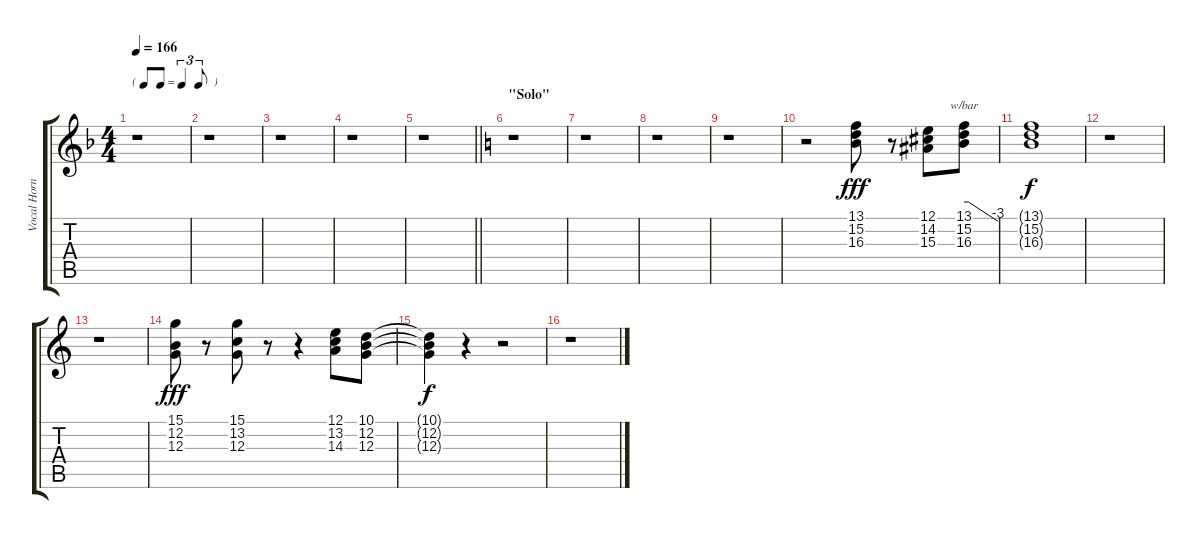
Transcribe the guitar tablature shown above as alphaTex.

\track ("Vocal Horns" "Vocal Horn") {instrument voiceoohs}
\staff {score tabs}
\tuning (E4 B3 G3 D3 A2 E2) {hide}
\ts (4 4)
\tf triplet8th
\tempo 166
\clef g2
\ks f
r.1{dy fff} |
r.1 |
r.1 |
r.1 |
\barLineRight lightlight
r.1 |
\section ("" "\"Solo\"")
\ks c
r.1 |
r.1 |
r.1 |
r.1 |
r.2 (13.1 15.2 16.3).8 r.8 (12.1 14.2 15.3).8 (13.1 15.2 16.3).8{tbe (custom default 0 0 8 0 60 -12)} |
(13.1{t} 15.2{t} 16.3{t}).1{dy f} |
r.1 |
r.1 |
(15.1 12.2 12.3).8{dy fff} r.8 (15.1 13.2 12.3).8 r.8 r.4 (12.1 13.2 14.3).8 (10.1 12.2 12.3).8 |
(10.1{t} 12.2{t} 12.3{t}).4{dy f} r.4 r.2 |
r.1
